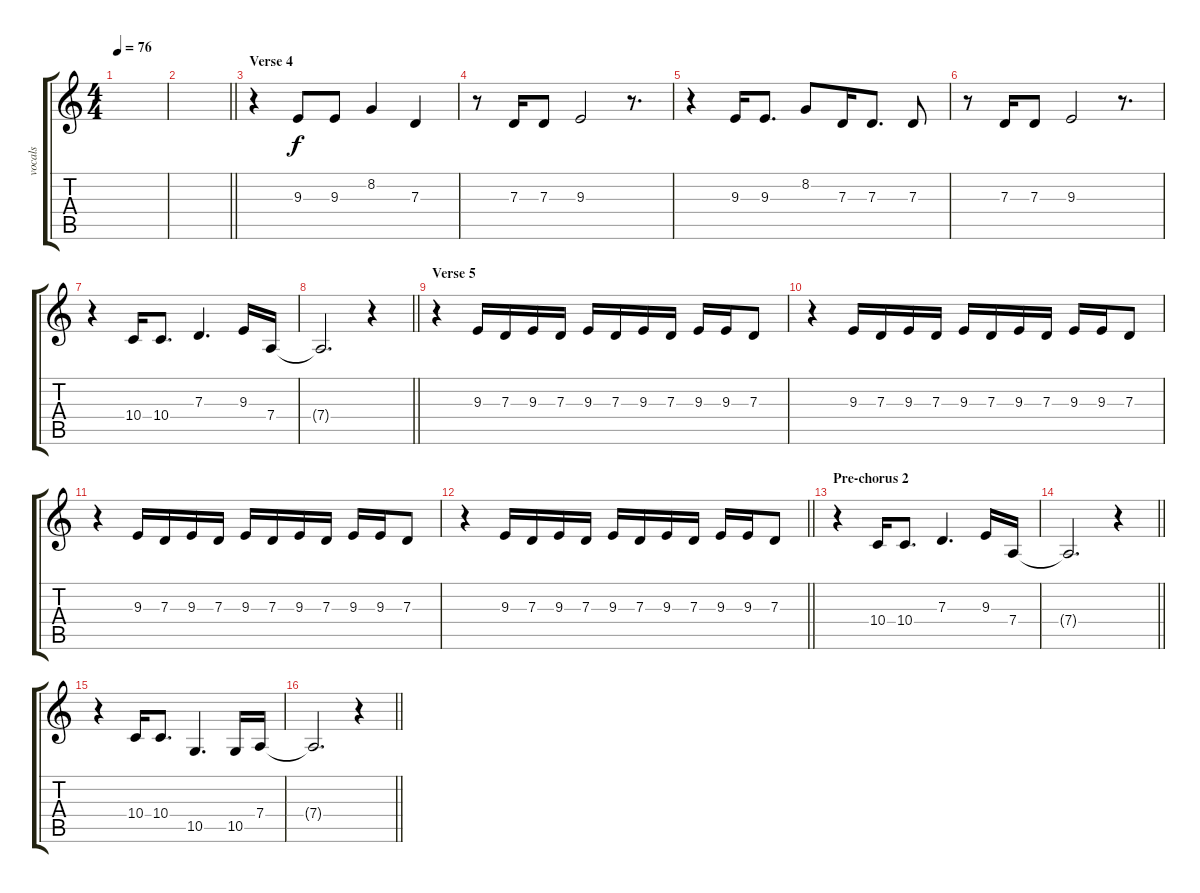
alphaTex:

\track ("vocals" "vocals") {instrument clarinet}
\staff {score tabs}
\tuning (E4 B3 G3 D3 A2 E2) {hide}
\ts (4 4)
\tempo 76
\clef g2
\ks c
|
\barLineRight lightlight
|
\section ("" "Verse 4")
r.4 9.3.8{dy f} 9.3.8 8.2.4 7.3.4 |
r.8 7.3.16 7.3.8 9.3.2 r.8{d} |
r.4 9.3.16 9.3.8{d} 8.2.8 7.3.16 7.3.8{d} 7.3.8 |
r.8 7.3.16 7.3.8 9.3.2 r.8{d} |
r.4 10.4.16 10.4.8{d} 7.3.4{d} 9.3.16 7.4.16 |
\barLineRight lightlight
7.4{t}.2{d} r.4 |
\section ("" "Verse 5")
r.4 9.3.16 7.3.16 9.3.16 7.3.16 9.3.16 7.3.16 9.3.16 7.3.16 9.3.16 9.3.16 7.3.8 |
r.4 9.3.16 7.3.16 9.3.16 7.3.16 9.3.16 7.3.16 9.3.16 7.3.16 9.3.16 9.3.16 7.3.8 |
r.4 9.3.16 7.3.16 9.3.16 7.3.16 9.3.16 7.3.16 9.3.16 7.3.16 9.3.16 9.3.16 7.3.8 |
\barLineRight lightlight
r.4 9.3.16 7.3.16 9.3.16 7.3.16 9.3.16 7.3.16 9.3.16 7.3.16 9.3.16 9.3.16 7.3.8 |
\section ("" "Pre-chorus 2")
r.4 10.4.16 10.4.8{d} 7.3.4{d} 9.3.16 7.4.16 |
\barLineRight lightlight
7.4{t}.2{d} r.4 |
r.4 10.4.16 10.4.8{d} 10.5.4{d} 10.5.16 7.4.16 |
\barLineRight lightlight
7.4{t}.2{d} r.4
